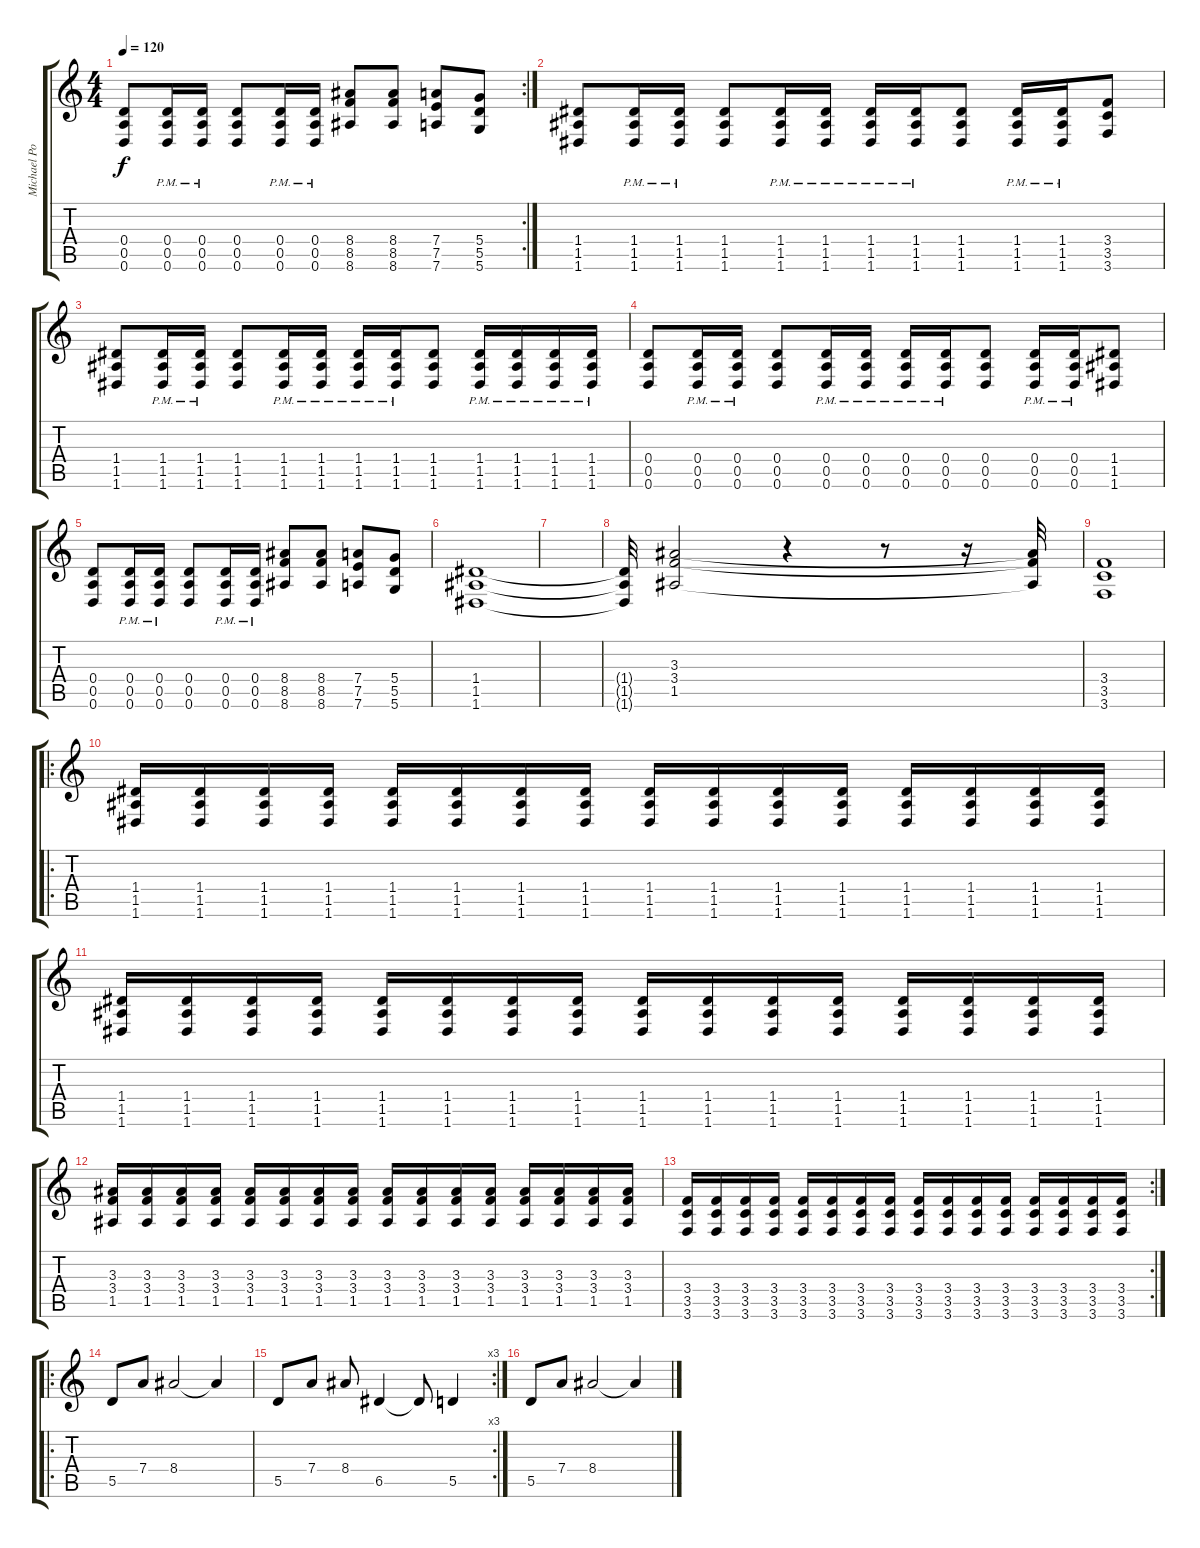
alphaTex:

\track ("Michael Poulsen (1 guitar)" "Michael Po") {instrument acousticguitarsteel}
\staff {score tabs}
\tuning (E4 B3 G3 D3 A2 D2) {hide}
\rc 2
\ts (4 4)
\tempo 120
\clef g2
\ks c
(0.4 0.5 0.6).8{dy f} (0.4{pm} 0.5{pm} 0.6{pm}).16 (0.4{pm} 0.5{pm} 0.6{pm}).16 (0.4 0.5 0.6).8 (0.4{pm} 0.5{pm} 0.6{pm}).16 (0.4{pm} 0.5{pm} 0.6{pm}).16 (8.4 8.5 8.6).8 (8.4 8.5 8.6).8 (7.4 7.5 7.6).8 (5.4 5.5 5.6).8 |
(1.4 1.5 1.6).8 (1.4{pm} 1.5{pm} 1.6{pm}).16 (1.4{pm} 1.5{pm} 1.6{pm}).16 (1.4 1.5 1.6).8 (1.4{pm} 1.5{pm} 1.6{pm}).16 (1.4{pm} 1.5{pm} 1.6{pm}).16 (1.4{pm} 1.5{pm} 1.6{pm}).16 (1.4{pm} 1.5{pm} 1.6{pm}).16 (1.4 1.5 1.6).8 (1.4{pm} 1.5{pm} 1.6{pm}).16 (1.4{pm} 1.5{pm} 1.6{pm}).16 (3.4 3.5 3.6).8 |
(1.4 1.5 1.6).8 (1.4{pm} 1.5{pm} 1.6{pm}).16 (1.4{pm} 1.5{pm} 1.6{pm}).16 (1.4 1.5 1.6).8 (1.4{pm} 1.5{pm} 1.6{pm}).16 (1.4{pm} 1.5{pm} 1.6{pm}).16 (1.4{pm} 1.5{pm} 1.6{pm}).16 (1.4{pm} 1.5{pm} 1.6{pm}).16 (1.4 1.5 1.6).8 (1.4{pm} 1.5{pm} 1.6{pm}).16 (1.4{pm} 1.5{pm} 1.6{pm}).16 (1.4{pm} 1.5{pm} 1.6{pm}).16 (1.4{pm} 1.5{pm} 1.6{pm}).16 |
(0.4 0.5 0.6).8 (0.4{pm} 0.5{pm} 0.6{pm}).16 (0.4{pm} 0.5{pm} 0.6{pm}).16 (0.4 0.5 0.6).8 (0.4{pm} 0.5{pm} 0.6{pm}).16 (0.4{pm} 0.5{pm} 0.6{pm}).16 (0.4{pm} 0.5{pm} 0.6{pm}).16 (0.4{pm} 0.5{pm} 0.6{pm}).16 (0.4 0.5 0.6).8 (0.4{pm} 0.5{pm} 0.6{pm}).16 (0.4{pm} 0.5{pm} 0.6{pm}).16 (1.4 1.5 1.6).8 |
(0.4 0.5 0.6).8 (0.4{pm} 0.5{pm} 0.6{pm}).16 (0.4{pm} 0.5{pm} 0.6{pm}).16 (0.4 0.5 0.6).8 (0.4{pm} 0.5{pm} 0.6{pm}).16 (0.4{pm} 0.5{pm} 0.6{pm}).16 (8.4 8.5 8.6).8 (8.4 8.5 8.6).8 (7.4 7.5 7.6).8 (5.4 5.5 5.6).8 |
(1.4 1.5 1.6).1 |
|
(1.4{t} 1.5{t} 1.6{t}).32 (3.3 3.4 1.5).2 r.4 r.8 r.16 (3.3{t} 3.4{t} 1.5{t}).32 |
(3.4 3.5 3.6).1 |
\ro
(1.4 1.5 1.6).16 (1.4 1.5 1.6).16 (1.4 1.5 1.6).16 (1.4 1.5 1.6).16 (1.4 1.5 1.6).16 (1.4 1.5 1.6).16 (1.4 1.5 1.6).16 (1.4 1.5 1.6).16 (1.4 1.5 1.6).16 (1.4 1.5 1.6).16 (1.4 1.5 1.6).16 (1.4 1.5 1.6).16 (1.4 1.5 1.6).16 (1.4 1.5 1.6).16 (1.4 1.5 1.6).16 (1.4 1.5 1.6).16 |
(1.4 1.5 1.6).16 (1.4 1.5 1.6).16 (1.4 1.5 1.6).16 (1.4 1.5 1.6).16 (1.4 1.5 1.6).16 (1.4 1.5 1.6).16 (1.4 1.5 1.6).16 (1.4 1.5 1.6).16 (1.4 1.5 1.6).16 (1.4 1.5 1.6).16 (1.4 1.5 1.6).16 (1.4 1.5 1.6).16 (1.4 1.5 1.6).16 (1.4 1.5 1.6).16 (1.4 1.5 1.6).16 (1.4 1.5 1.6).16 |
(3.3 3.4 1.5).16 (3.3 3.4 1.5).16 (3.3 3.4 1.5).16 (3.3 3.4 1.5).16 (3.3 3.4 1.5).16 (3.3 3.4 1.5).16 (3.3 3.4 1.5).16 (3.3 3.4 1.5).16 (3.3 3.4 1.5).16 (3.3 3.4 1.5).16 (3.3 3.4 1.5).16 (3.3 3.4 1.5).16 (3.3 3.4 1.5).16 (3.3 3.4 1.5).16 (3.3 3.4 1.5).16 (3.3 3.4 1.5).16 |
\rc 2
(3.4 3.5 3.6).16 (3.4 3.5 3.6).16 (3.4 3.5 3.6).16 (3.4 3.5 3.6).16 (3.4 3.5 3.6).16 (3.4 3.5 3.6).16 (3.4 3.5 3.6).16 (3.4 3.5 3.6).16 (3.4 3.5 3.6).16 (3.4 3.5 3.6).16 (3.4 3.5 3.6).16 (3.4 3.5 3.6).16 (3.4 3.5 3.6).16 (3.4 3.5 3.6).16 (3.4 3.5 3.6).16 (3.4 3.5 3.6).16 |
\ro
5.5.8 7.4.8 8.4.2 8.4{t}.4 |
\rc 3
5.5.8 7.4.8 8.4.8 6.5.4 6.5{t}.8 5.5.4 |
5.5.8 7.4.8 8.4.2 8.4{t}.4
